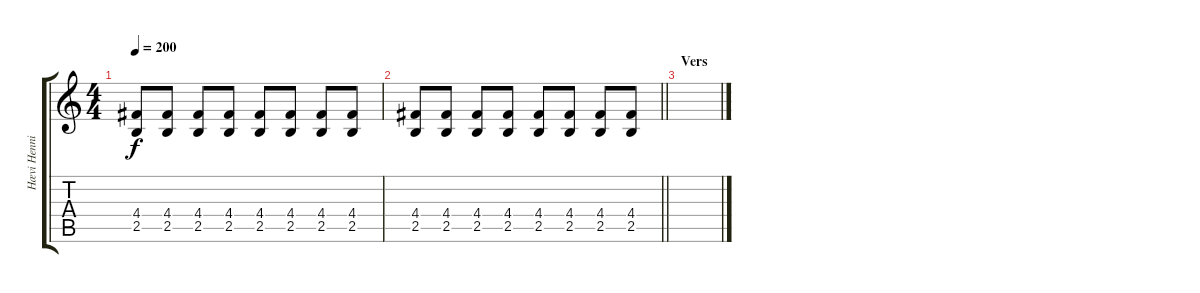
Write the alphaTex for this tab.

\track ("Hævi Henning Rytme/Baggrund" "Hævi Henni") {instrument distortionguitar}
\staff {score tabs}
\tuning (E4 B3 G3 D3 A2 E2) {hide}
\ts (4 4)
\tempo 200
\clef g2
\ks c
(4.4 2.5).8{dy f} (4.4 2.5).8 (4.4 2.5).8 (4.4 2.5).8 (4.4 2.5).8 (4.4 2.5).8 (4.4 2.5).8 (4.4 2.5).8 |
\barLineRight lightlight
(4.4 2.5).8 (4.4 2.5).8 (4.4 2.5).8 (4.4 2.5).8 (4.4 2.5).8 (4.4 2.5).8 (4.4 2.5).8 (4.4 2.5).8 |
\section ("" "Vers")
